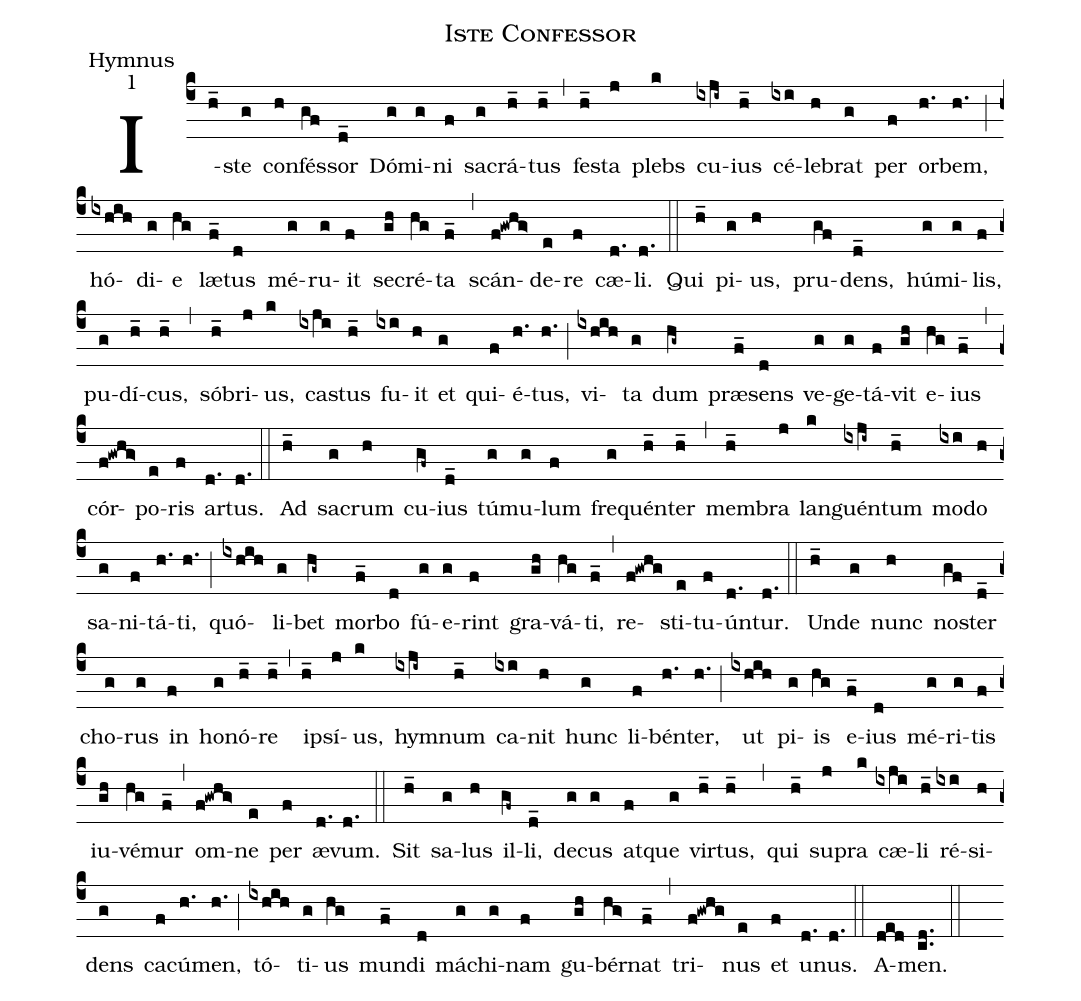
name: Iste Confessor;
office-part: Hymnus;
mode: 1;
%%
(c4)
I(h_)ste(g) con(h)fés(gf)sor(d_) Dó(g)mi(g)ni(f) sa(g)crá(h_)tus(h_) (,)
fe(h_)sta(j) plebs(k) cu(ixji~)ius(h_) cé(ixi)le(h)brat(g) per(f) or(h.)bem,(h.) (;)
hó(ixhih)di(g)e(hg) læ(f_)tus(d) mé(g)ru(g)it(f) se(gh)cré(hg)ta(f_) (,)
scán(f!gwhg>)de(e)re(f) cæ(d.)li.(d.) (::)

Qui(h_) pi(g)us,(h) pru(gf)dens,(d_) hú(g)mi(g)lis,(f) pu(g)dí(h_)cus,(h_) (,)
só(h_)bri(j)us,(k) ca(ixji)stus(h_) fu(ixi)it(h) et(g) qui(f)é(h.)tus,(h.) (;)
vi(ixhih)ta(g) dum(hg~) præ(f_)sens(d) ve(g)ge(g)tá(f)vit(gh) e(hg)ius(f_) (,)
cór(f!gwhg>)po(e)ris(f) ar(d.)tus.(d.) (::)

Ad(h_) sa(g)crum(h) cu(gf~)ius(d_) tú(g)mu(g)lum(f) fre(g)quén(h_)ter(h_) (,)
mem(h_)bra(j) lan(k)guén(ixji~)tum(h_) mo(ixi)do(h) sa(g)ni(f)tá(h.)ti,(h.) (;)
quó(ixhih)li(g)bet(hg~) mor(f_)bo(d) fú(g)e(g)rint(f) gra(gh)vá(hg)ti,(f_) (,)
re(f!gwhg)sti(e)tu(f)ún(d.)tur.(d.) (::)

Un(h_)de(g) nunc(h) no(gf)ster(d_) cho(g)rus(g) in(f) ho(g)nó(h_)re(h_) (,)
i(h_)psí(j)us,(k) hym(ixji~)num(h_) ca(ixi)nit(h) hunc(g) li(f)bén(h.)ter,(h.) (;)
ut(ixhih) pi(g)is(hg) e(f_)ius(d) mé(g)ri(g)tis(f) iu(gh)vé(hg)mur(f_) (,)
om(f!gwhg>)ne(e) per(f) æ(d.)vum.(d.) (::)

Sit(h_) sa(g)lus(h) il(gf~)li,(d_) de(g)cus(g) at(f)que(g) vir(h_)tus,(h_) (,)
qui(h_) su(j)pra(k) cæ(ixji)li(h_) ré(ixi)si(h)dens(g) ca(f)cú(h.)men,(h.) (;)
tó(ixhih)ti(g)us(hg) mun(f_)di(d) má(g)chi(g)nam(f) gu(gh)bér(hg>)nat(f_) (,)
tri(f!gwhg)nus(e) et(f) u(d.)nus.(d.) (::)

A(ded)men.(c.d.::)
